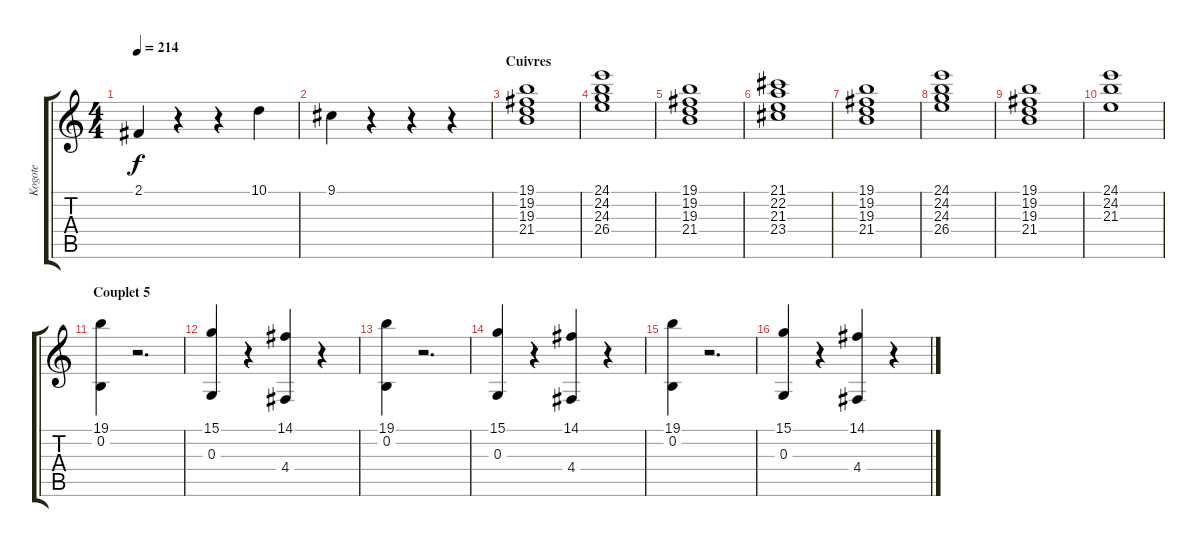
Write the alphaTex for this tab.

\track ("Kogote" "Kogote") {instrument drawbarorgan}
\staff {score tabs}
\tuning (E4 B3 G3 D3 A2 E2) {hide}
\ts (4 4)
\tempo 214
\clef g2
\ks c
2.1.4{dy f} r.4 r.4 10.1.4 |
9.1.4 r.4 r.4 r.4 |
\section ("" "Cuivres")
(19.1 19.2 19.3 21.4).1 |
(24.1 24.2 24.3 26.4).1 |
(19.1 19.2 19.3 21.4).1 |
(21.1 22.2 21.3 23.4).1 |
(19.1 19.2 19.3 21.4).1 |
(24.1 24.2 24.3 26.4).1 |
(19.1 19.2 19.3 21.4).1 |
(24.1 24.2 21.3).1 |
\section ("" "Couplet 5")
(19.1 0.2).4 r.2{d} |
(15.1 0.3).4 r.4 (14.1 4.4).4 r.4 |
(19.1 0.2).4 r.2{d} |
(15.1 0.3).4 r.4 (14.1 4.4).4 r.4 |
(19.1 0.2).4 r.2{d} |
(15.1 0.3).4 r.4 (14.1 4.4).4 r.4
